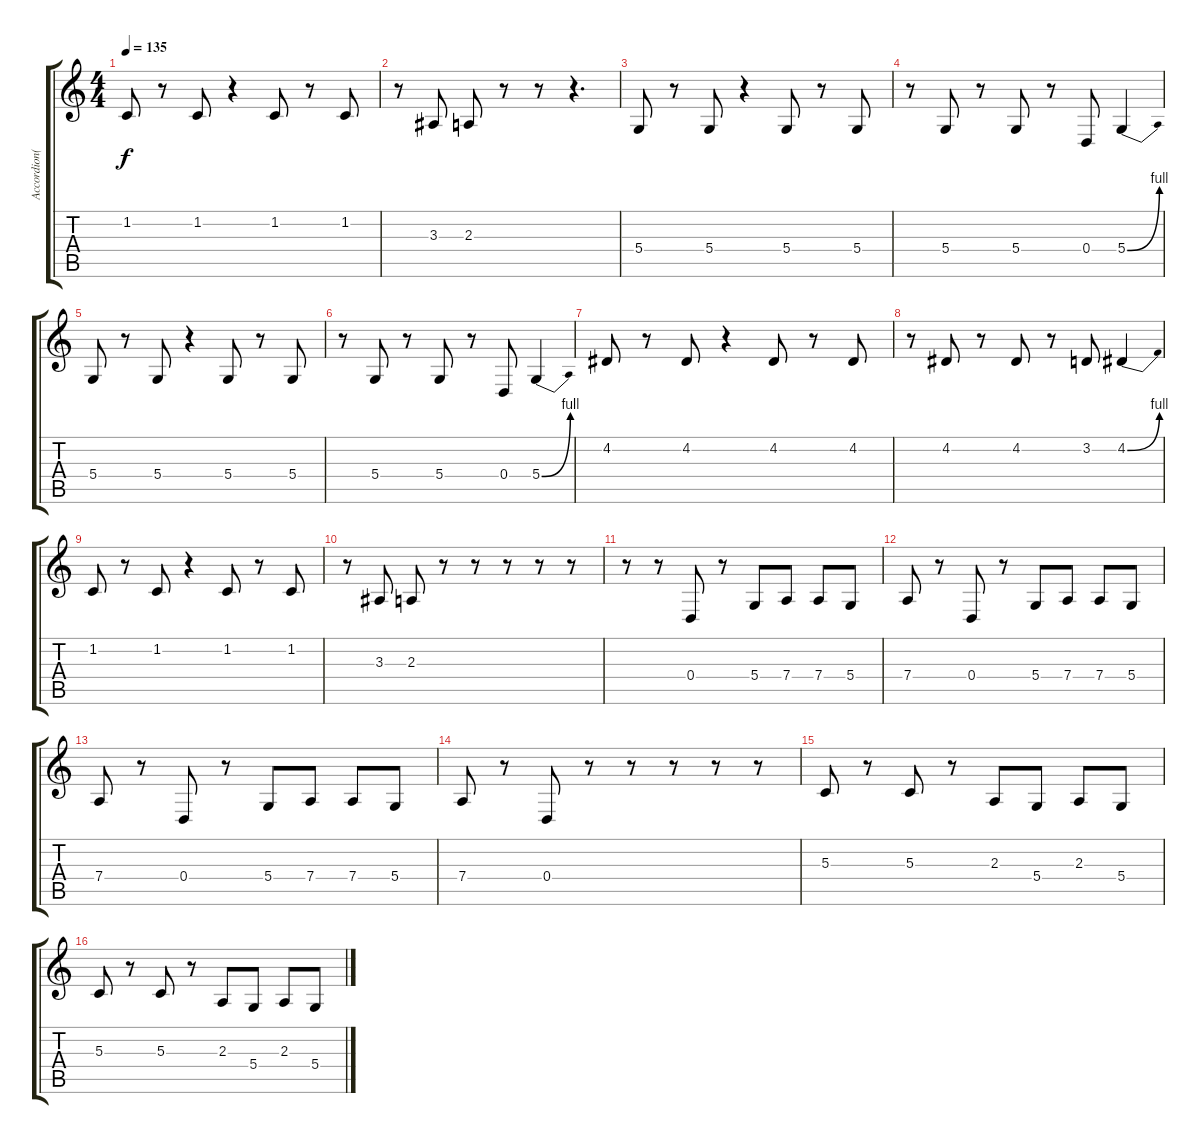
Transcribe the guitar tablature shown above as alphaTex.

\track ("Accordion(backvocal)" "Accordion(") {instrument accordion}
\staff {score tabs}
\tuning (E4 B3 G3 D3 A2 E2) {hide}
\ts (4 4)
\tempo 135
\clef g2
\ks c
1.2.8{dy f} r.8 1.2.8 r.4 1.2.8 r.8 1.2.8 |
r.8 3.3.8 2.3.8 r.8 r.8 r.4{d} |
5.4.8 r.8 5.4.8 r.4 5.4.8 r.8 5.4.8 |
r.8 5.4.8 r.8 5.4.8 r.8 0.4.8 5.4{be (bend 0 0 60 4)}.4 |
5.4.8 r.8 5.4.8 r.4 5.4.8 r.8 5.4.8 |
r.8 5.4.8 r.8 5.4.8 r.8 0.4.8 5.4{be (bend 0 0 60 4)}.4 |
4.2.8 r.8 4.2.8 r.4 4.2.8 r.8 4.2.8 |
r.8 4.2.8 r.8 4.2.8 r.8 3.2.8 4.2{be (bend 0 0 60 4)}.4 |
1.2.8 r.8 1.2.8 r.4 1.2.8 r.8 1.2.8 |
r.8 3.3.8 2.3.8 r.8 r.8 r.8 r.8 r.8 |
r.8 r.8 0.4.8 r.8 5.4.8 7.4.8 7.4.8 5.4.8 |
7.4.8 r.8 0.4.8 r.8 5.4.8 7.4.8 7.4.8 5.4.8 |
7.4.8 r.8 0.4.8 r.8 5.4.8 7.4.8 7.4.8 5.4.8 |
7.4.8 r.8 0.4.8 r.8 r.8 r.8 r.8 r.8 |
5.3.8 r.8 5.3.8 r.8 2.3.8 5.4.8 2.3.8 5.4.8 |
5.3.8 r.8 5.3.8 r.8 2.3.8 5.4.8 2.3.8 5.4.8
